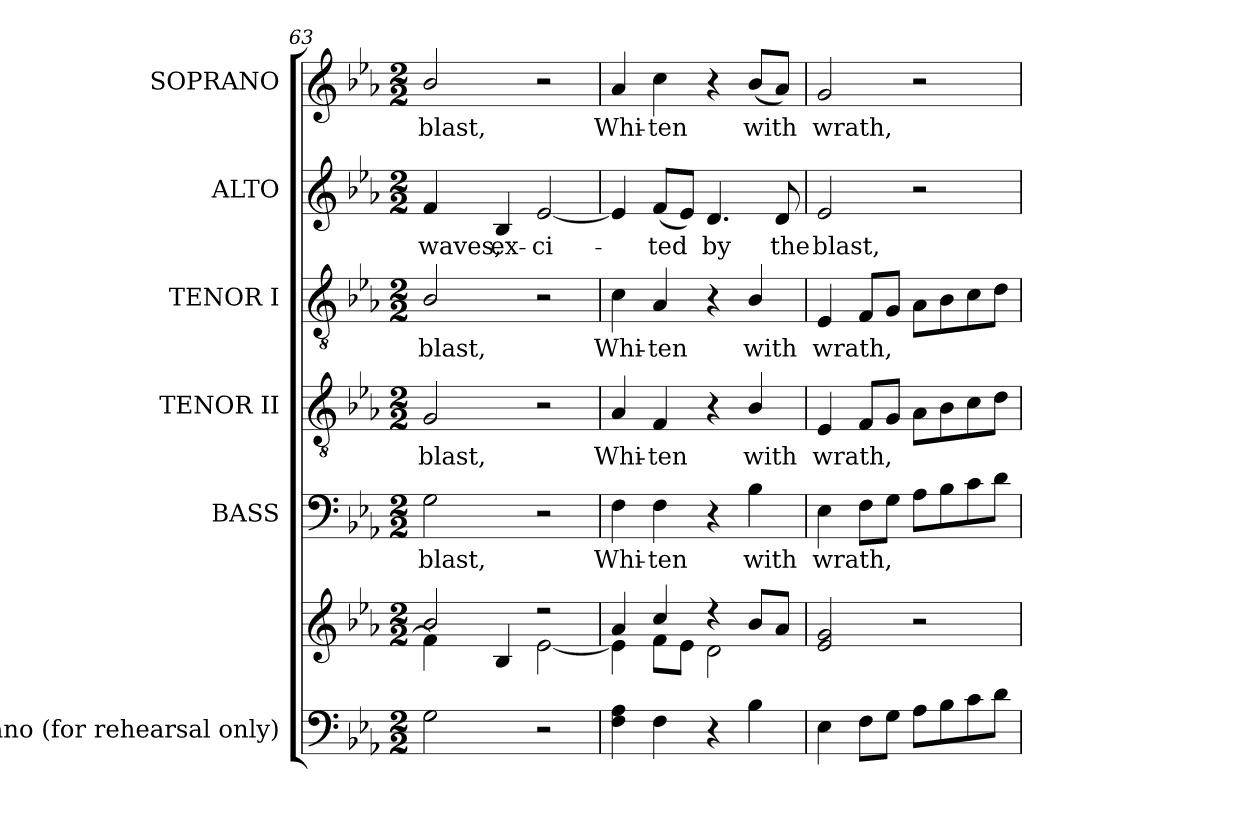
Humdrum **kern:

**kern	**kern	**kern	**text	**kern	**text	**kern	**text	**kern	**text	**kern	**text
*part6	*part6	*part5	*part5	*part4	*part4	*part3	*part3	*part2	*part2	*part1	*part1
*staff7	*staff6	*staff5	*staff5	*staff4	*staff4	*staff3	*staff3	*staff2	*staff2	*staff1	*staff1
*I"Piano (for rehearsal only)	*	*I"BASS	*	*I"TENOR II	*	*I"TENOR I	*	*I"ALTO	*	*I"SOPRANO	*
*I'Pno.	*	*I'B.	*	*I'T.	*	*I'T.	*	*I'A.	*	*I'S.	*
*clefF4	*clefG2	*clefF4	*	*clefGv2	*	*clefGv2	*	*clefG2	*	*clefG2	*
*	*	*	*	*ITrd7c12	*	*ITrd7c12	*	*	*	*	*
*k[b-e-a-]	*k[b-e-a-]	*k[b-e-a-]	*	*k[b-e-a-]	*	*k[b-e-a-]	*	*k[b-e-a-]	*	*k[b-e-a-]	*
*E-:	*E-:	*E-:	*	*E-:	*	*E-:	*	*E-:	*	*E-:	*
*M2/2	*M2/2	*M2/2	*	*M2/2	*	*M2/2	*	*M2/2	*	*M2/2	*
=63	=63	=63	=63	=63	=63	=63	=63	=63	=63	=63	=63
*	*^	*	*	*	*	*	*	*	*	*	*
!	!	!	!	!LO:LY:b:color=#000000	!	!	!	!	!	!	!	!
!	!	!	!	!	!	!LO:LY:b:color=#000000	!	!	!	!	!	!
!	!	!	!	!	!	!	!	!LO:LY:b:color=#000000	!	!	!	!
!	!	!	!	!	!	!	!	!	!	!LO:LY:b:color=#000000	!	!
!	!	!	!	!	!	!	!	!	!	!	!	!LO:LY:b:color=#000000
2Gi\	2b-i/	4fi\]	2Gi\	blast,	2GGi/	blast,	2BB-i/	blast,	4fi/	waves,	2b-i/	blast,
!	!	!	!	!	!	!	!	!	!	!LO:LY:b:color=#000000	!	!
.	.	4B-i/	.	.	.	.	.	.	4B-i/	ex-	.	.
!	!	!	!	!	!	!	!	!	!	!LO:LY:b:color=#000000	!	!
2r	2r	[2e-i\	2r	.	2r	.	2r	.	[2e-i/	-ci-	2r	.
=64	=64	=64	=64	=64	=64	=64	=64	=64	=64	=64	=64	=64
!	!	!	!	!LO:LY:b:color=#000000	!	!	!	!	!	!	!	!
!	!	!	!	!	!	!LO:LY:b:color=#000000	!	!	!	!	!	!
!	!	!	!	!	!	!	!	!LO:LY:b:color=#000000	!	!	!	!
!	!	!	!	!	!	!	!	!	!	!	!	!LO:LY:b:color=#000000
4Fi\ 4A-i	4a-i/	4e-i\]	4Fi\	Whi-	4AA-i/	Whi-	4Ci\	Whi-	4e-i/]	.	4a-i/	Whi-
!	!	!	!	!LO:LY:b:color=#000000	!	!	!	!	!	!	!	!
!	!	!	!	!	!	!LO:LY:b:color=#000000	!	!	!	!	!	!
!	!	!	!	!	!	!	!	!LO:LY:b:color=#000000	!	!	!	!
!	!	!	!	!	!	!	!	!	!	!LO:LY:b:color=#000000	!	!
!	!	!	!	!	!	!	!	!	!	!	!	!LO:LY:b:color=#000000
4Fi\	4cci/	8fi\L	4Fi\	-ten	4FFi/	-ten	4AA-i/	-ten	(8fi/L	-ted	4cci\	-ten
.	.	8e-i\J	.	.	.	.	.	.	8e-i/J)	.	.	.
!	!	!	!	!	!	!	!	!	!	!LO:LY:b:color=#000000	!	!
4r	4r	2di\	4r	.	4r	.	4r	.	4.di/	by	4r	.
!	!	!	!	!LO:LY:b:color=#000000	!	!	!	!	!	!	!	!
!	!	!	!	!	!	!LO:LY:b:color=#000000	!	!	!	!	!	!
!	!	!	!	!	!	!	!	!LO:LY:b:color=#000000	!	!	!	!
!	!	!	!	!	!	!	!	!	!	!	!	!LO:LY:b:color=#000000
4B-i\	8b-i/L	.	4B-i\	with	4BB-i/	with	4BB-i/	with	.	.	(8b-i/L	with
!	!	!	!	!	!	!	!	!	!	!LO:LY:b:color=#000000	!	!
.	8a-i/J	.	.	.	.	.	.	.	8di/	the	8a-i/J)	.
*	*v	*v	*	*	*	*	*	*	*	*	*	*
=65	=65	=65	=65	=65	=65	=65	=65	=65	=65	=65	=65
!	!	!	!LO:LY:b:color=#000000	!	!	!	!	!	!	!	!
!	!	!	!	!	!LO:LY:b:color=#000000	!	!	!	!	!	!
!	!	!	!	!	!	!	!LO:LY:b:color=#000000	!	!	!	!
!	!	!	!	!	!	!	!	!	!LO:LY:b:color=#000000	!	!
!	!	!	!	!	!	!	!	!	!	!	!LO:LY:b:color=#000000
4E-i\	2e-i/ 2gi	4E-i\	wrath,	4EE-i/	wrath,	4EE-i/	wrath,	2e-i/	blast,	2gi/	wrath,
8Fi\L	.	8Fi\L	.	8FFi/L	.	8FFi/L	.	.	.	.	.
8Gi\J	.	8Gi\J	.	8GGi/J	.	8GGi/J	.	.	.	.	.
8A-i\L	2r	8A-i\L	.	8AA-i\L	.	8AA-i\L	.	2r	.	2r	.
8B-i\	.	8B-i\	.	8BB-i\	.	8BB-i\	.	.	.	.	.
8ci\	.	8ci\	.	8Ci\	.	8Ci\	.	.	.	.	.
8di\J	.	8di\J	.	8Di\J	.	8Di\J	.	.	.	.	.
=	=	=	=	=	=	=	=	=	=	=	=
*-	*-	*-	*-	*-	*-	*-	*-	*-	*-	*-	*-
